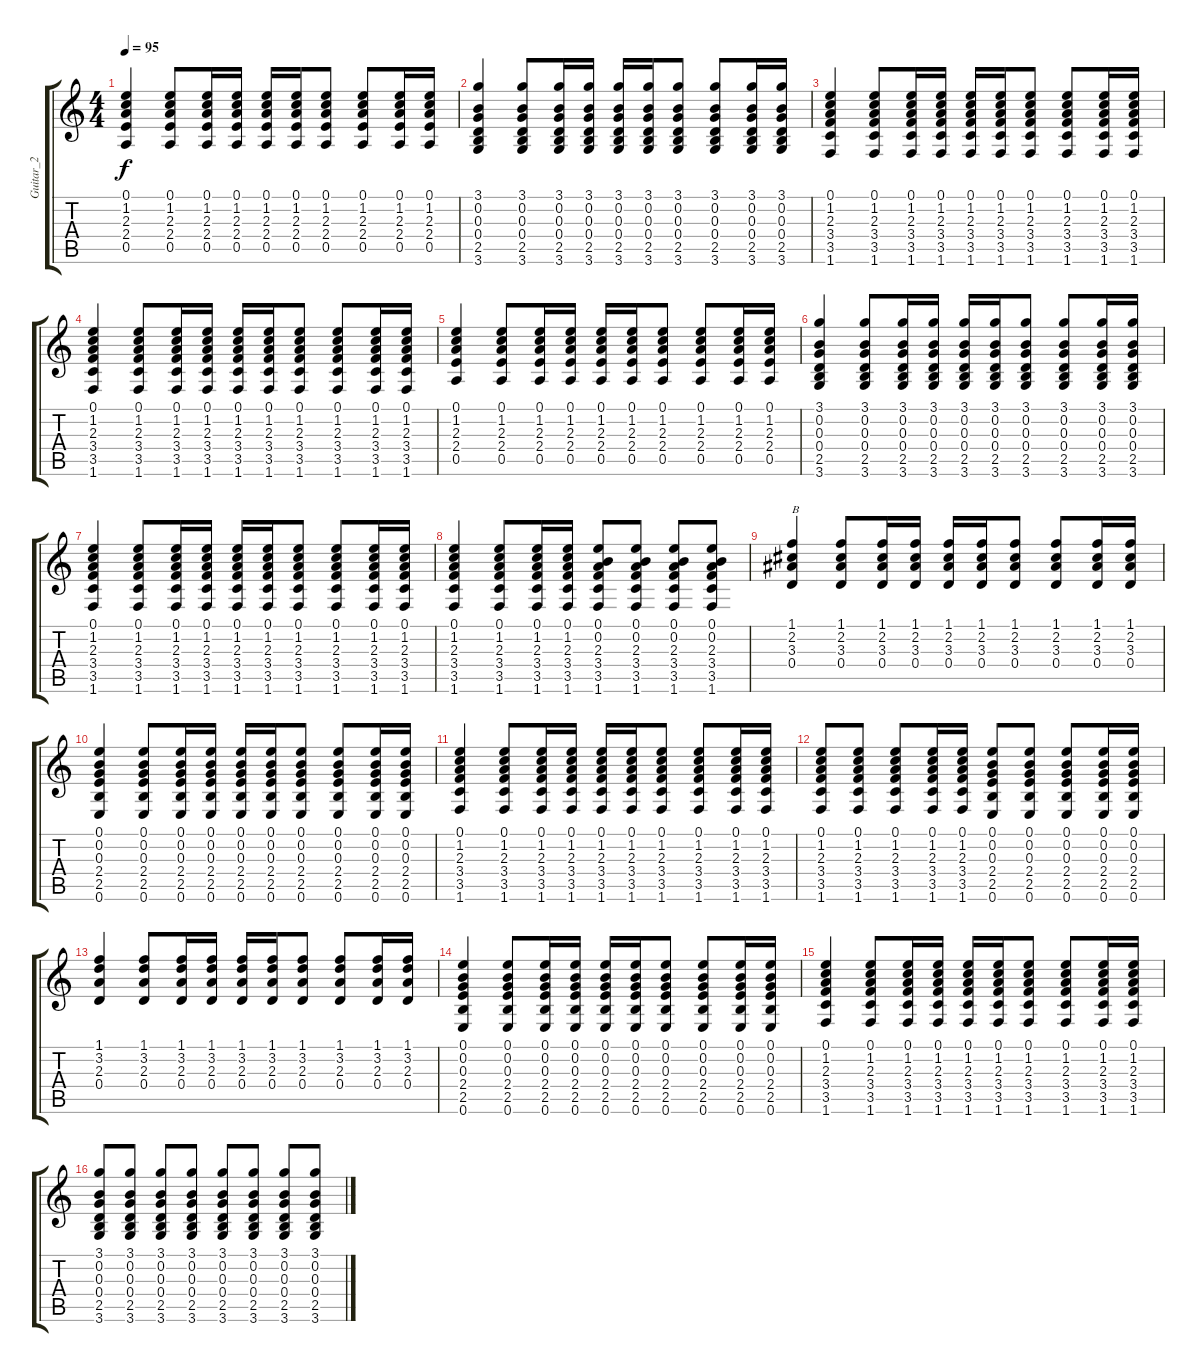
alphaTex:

\track ("Guitar_2" "Guitar_2") {instrument acousticguitarsteel}
\staff {score tabs}
\tuning (E4 B3 G3 D3 A2 E2) {hide}
\ts (4 4)
\tempo 95
\clef g2
\ks c
(0.1 1.2 2.3 2.4 0.5).4{dy f} (0.1 1.2 2.3 2.4 0.5).8 (0.1 1.2 2.3 2.4 0.5).16 (0.1 1.2 2.3 2.4 0.5).16 (0.1 1.2 2.3 2.4 0.5).16 (0.1 1.2 2.3 2.4 0.5).16 (0.1 1.2 2.3 2.4 0.5).8 (0.1 1.2 2.3 2.4 0.5).8 (0.1 1.2 2.3 2.4 0.5).16 (0.1 1.2 2.3 2.4 0.5).16 |
(3.1 0.2 0.3 0.4 2.5 3.6).4 (3.1 0.2 0.3 0.4 2.5 3.6).8 (3.1 0.2 0.3 0.4 2.5 3.6).16 (3.1 0.2 0.3 0.4 2.5 3.6).16 (3.1 0.2 0.3 0.4 2.5 3.6).16 (3.1 0.2 0.3 0.4 2.5 3.6).16 (3.1 0.2 0.3 0.4 2.5 3.6).8 (3.1 0.2 0.3 0.4 2.5 3.6).8 (3.1 0.2 0.3 0.4 2.5 3.6).16 (3.1 0.2 0.3 0.4 2.5 3.6).16 |
(0.1 1.2 2.3 3.4 3.5 1.6).4 (0.1 1.2 2.3 3.4 3.5 1.6).8 (0.1 1.2 2.3 3.4 3.5 1.6).16 (0.1 1.2 2.3 3.4 3.5 1.6).16 (0.1 1.2 2.3 3.4 3.5 1.6).16 (0.1 1.2 2.3 3.4 3.5 1.6).16 (0.1 1.2 2.3 3.4 3.5 1.6).8 (0.1 1.2 2.3 3.4 3.5 1.6).8 (0.1 1.2 2.3 3.4 3.5 1.6).16 (0.1 1.2 2.3 3.4 3.5 1.6).16 |
(0.1 1.2 2.3 3.4 3.5 1.6).4 (0.1 1.2 2.3 3.4 3.5 1.6).8 (0.1 1.2 2.3 3.4 3.5 1.6).16 (0.1 1.2 2.3 3.4 3.5 1.6).16 (0.1 1.2 2.3 3.4 3.5 1.6).16 (0.1 1.2 2.3 3.4 3.5 1.6).16 (0.1 1.2 2.3 3.4 3.5 1.6).8 (0.1 1.2 2.3 3.4 3.5 1.6).8 (0.1 1.2 2.3 3.4 3.5 1.6).16 (0.1 1.2 2.3 3.4 3.5 1.6).16 |
(0.1 1.2 2.3 2.4 0.5).4 (0.1 1.2 2.3 2.4 0.5).8 (0.1 1.2 2.3 2.4 0.5).16 (0.1 1.2 2.3 2.4 0.5).16 (0.1 1.2 2.3 2.4 0.5).16 (0.1 1.2 2.3 2.4 0.5).16 (0.1 1.2 2.3 2.4 0.5).8 (0.1 1.2 2.3 2.4 0.5).8 (0.1 1.2 2.3 2.4 0.5).16 (0.1 1.2 2.3 2.4 0.5).16 |
(3.1 0.2 0.3 0.4 2.5 3.6).4 (3.1 0.2 0.3 0.4 2.5 3.6).8 (3.1 0.2 0.3 0.4 2.5 3.6).16 (3.1 0.2 0.3 0.4 2.5 3.6).16 (3.1 0.2 0.3 0.4 2.5 3.6).16 (3.1 0.2 0.3 0.4 2.5 3.6).16 (3.1 0.2 0.3 0.4 2.5 3.6).8 (3.1 0.2 0.3 0.4 2.5 3.6).8 (3.1 0.2 0.3 0.4 2.5 3.6).16 (3.1 0.2 0.3 0.4 2.5 3.6).16 |
(0.1 1.2 2.3 3.4 3.5 1.6).4 (0.1 1.2 2.3 3.4 3.5 1.6).8 (0.1 1.2 2.3 3.4 3.5 1.6).16 (0.1 1.2 2.3 3.4 3.5 1.6).16 (0.1 1.2 2.3 3.4 3.5 1.6).16 (0.1 1.2 2.3 3.4 3.5 1.6).16 (0.1 1.2 2.3 3.4 3.5 1.6).8 (0.1 1.2 2.3 3.4 3.5 1.6).8 (0.1 1.2 2.3 3.4 3.5 1.6).16 (0.1 1.2 2.3 3.4 3.5 1.6).16 |
(0.1 1.2 2.3 3.4 3.5 1.6).4 (0.1 1.2 2.3 3.4 3.5 1.6).8 (0.1 1.2 2.3 3.4 3.5 1.6).16 (0.1 1.2 2.3 3.4 3.5 1.6).16 (0.1 0.2 2.3 3.4 3.5 1.6).8 (0.1 0.2 2.3 3.4 3.5 1.6).8 (0.1 0.2 2.3 3.4 3.5 1.6).8 (0.1 0.2 2.3 3.4 3.5 1.6).8 |
(1.1 2.2 3.3 0.4).4{txt "B"} (1.1 2.2 3.3 0.4).8 (1.1 2.2 3.3 0.4).16 (1.1 2.2 3.3 0.4).16 (1.1 2.2 3.3 0.4).16 (1.1 2.2 3.3 0.4).16 (1.1 2.2 3.3 0.4).8 (1.1 2.2 3.3 0.4).8 (1.1 2.2 3.3 0.4).16 (1.1 2.2 3.3 0.4).16 |
(0.1 0.2 0.3 2.4 2.5 0.6).4 (0.1 0.2 0.3 2.4 2.5 0.6).8 (0.1 0.2 0.3 2.4 2.5 0.6).16 (0.1 0.2 0.3 2.4 2.5 0.6).16 (0.1 0.2 0.3 2.4 2.5 0.6).16 (0.1 0.2 0.3 2.4 2.5 0.6).16 (0.1 0.2 0.3 2.4 2.5 0.6).8 (0.1 0.2 0.3 2.4 2.5 0.6).8 (0.1 0.2 0.3 2.4 2.5 0.6).16 (0.1 0.2 0.3 2.4 2.5 0.6).16 |
(0.1 1.2 2.3 3.4 3.5 1.6).4 (0.1 1.2 2.3 3.4 3.5 1.6).8 (0.1 1.2 2.3 3.4 3.5 1.6).16 (0.1 1.2 2.3 3.4 3.5 1.6).16 (0.1 1.2 2.3 3.4 3.5 1.6).16 (0.1 1.2 2.3 3.4 3.5 1.6).16 (0.1 1.2 2.3 3.4 3.5 1.6).8 (0.1 1.2 2.3 3.4 3.5 1.6).8 (0.1 1.2 2.3 3.4 3.5 1.6).16 (0.1 1.2 2.3 3.4 3.5 1.6).16 |
(0.1 1.2 2.3 3.4 3.5 1.6).8 (0.1 1.2 2.3 3.4 3.5 1.6).8 (0.1 1.2 2.3 3.4 3.5 1.6).8 (0.1 1.2 2.3 3.4 3.5 1.6).16 (0.1 1.2 2.3 3.4 3.5 1.6).16 (0.1 0.2 0.3 2.4 2.5 0.6).8 (0.1 0.2 0.3 2.4 2.5 0.6).8 (0.1 0.2 0.3 2.4 2.5 0.6).8 (0.1 0.2 0.3 2.4 2.5 0.6).16 (0.1 0.2 0.3 2.4 2.5 0.6).16 |
(1.1 3.2 2.3 0.4).4 (1.1 3.2 2.3 0.4).8 (1.1 3.2 2.3 0.4).16 (1.1 3.2 2.3 0.4).16 (1.1 3.2 2.3 0.4).16 (1.1 3.2 2.3 0.4).16 (1.1 3.2 2.3 0.4).8 (1.1 3.2 2.3 0.4).8 (1.1 3.2 2.3 0.4).16 (1.1 3.2 2.3 0.4).16 |
(0.1 0.2 0.3 2.4 2.5 0.6).4 (0.1 0.2 0.3 2.4 2.5 0.6).8 (0.1 0.2 0.3 2.4 2.5 0.6).16 (0.1 0.2 0.3 2.4 2.5 0.6).16 (0.1 0.2 0.3 2.4 2.5 0.6).16 (0.1 0.2 0.3 2.4 2.5 0.6).16 (0.1 0.2 0.3 2.4 2.5 0.6).8 (0.1 0.2 0.3 2.4 2.5 0.6).8 (0.1 0.2 0.3 2.4 2.5 0.6).16 (0.1 0.2 0.3 2.4 2.5 0.6).16 |
(0.1 1.2 2.3 3.4 3.5 1.6).4 (0.1 1.2 2.3 3.4 3.5 1.6).8 (0.1 1.2 2.3 3.4 3.5 1.6).16 (0.1 1.2 2.3 3.4 3.5 1.6).16 (0.1 1.2 2.3 3.4 3.5 1.6).16 (0.1 1.2 2.3 3.4 3.5 1.6).16 (0.1 1.2 2.3 3.4 3.5 1.6).8 (0.1 1.2 2.3 3.4 3.5 1.6).8 (0.1 1.2 2.3 3.4 3.5 1.6).16 (0.1 1.2 2.3 3.4 3.5 1.6).16 |
(3.1 0.2 0.3 0.4 2.5 3.6).8 (3.1 0.2 0.3 0.4 2.5 3.6).8 (3.1 0.2 0.3 0.4 2.5 3.6).8 (3.1 0.2 0.3 0.4 2.5 3.6).8 (3.1 0.2 0.3 0.4 2.5 3.6).8 (3.1 0.2 0.3 0.4 2.5 3.6).8 (3.1 0.2 0.3 0.4 2.5 3.6).8 (3.1 0.2 0.3 0.4 2.5 3.6).8
